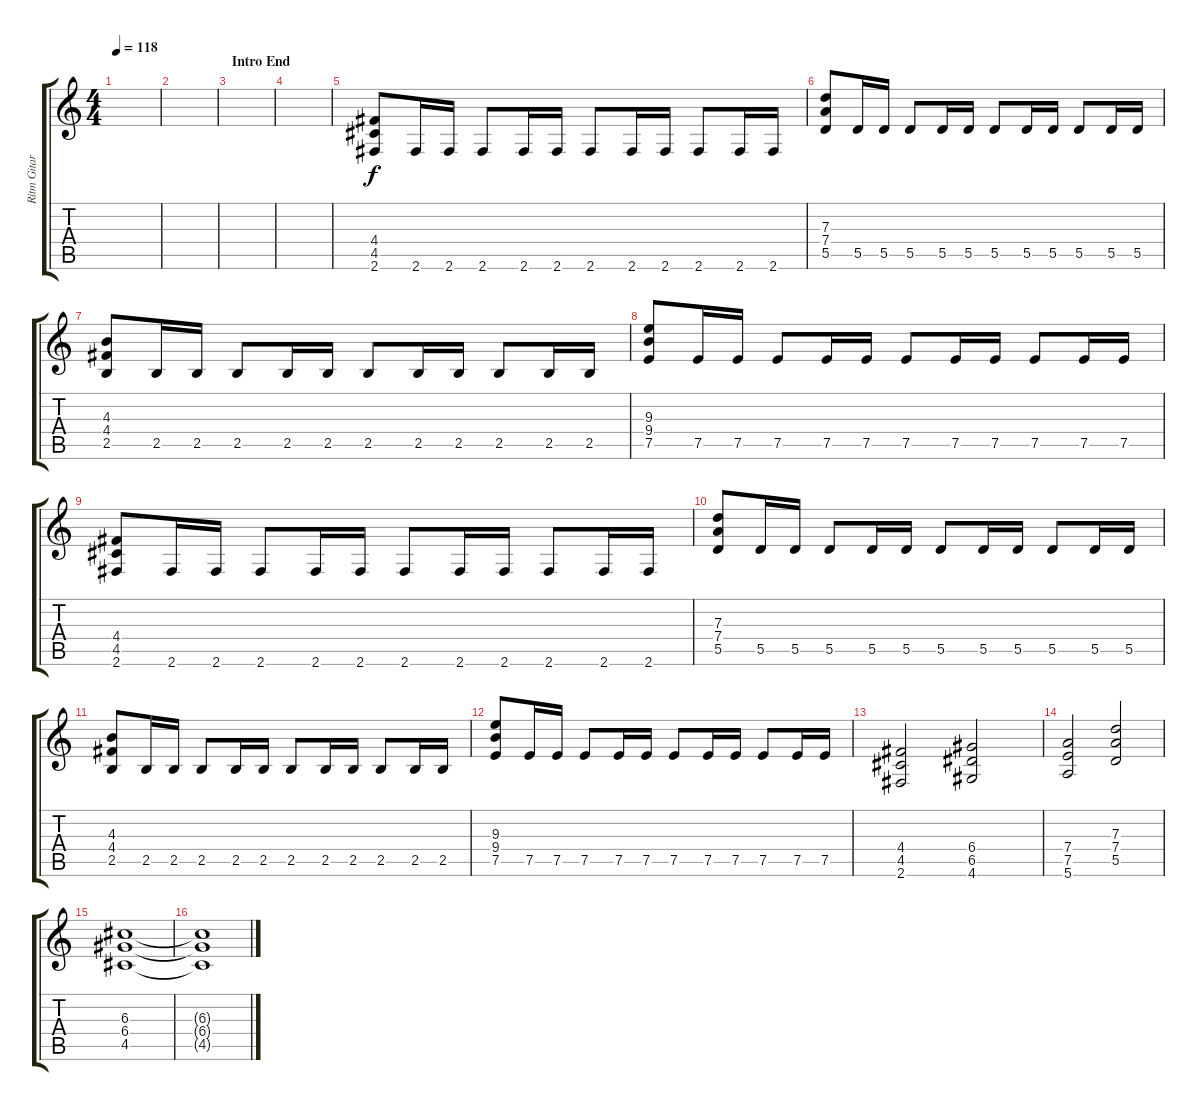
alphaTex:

\track ("Ritm Gitar" "Ritm Gitar") {instrument distortionguitar}
\staff {score tabs}
\tuning (E4 B3 G3 D3 A2 E2) {hide}
\ts (4 4)
\tempo 118
\clef g2
\ks c
|
|
\section ("" "Intro End")
|
|
(4.4 4.5 2.6).8 2.6.16 2.6.16 2.6.8 2.6.16 2.6.16 2.6.8 2.6.16 2.6.16 2.6.8 2.6.16 2.6.16 |
(7.3 7.4 5.5).8 5.5.16 5.5.16 5.5.8 5.5.16 5.5.16 5.5.8 5.5.16 5.5.16 5.5.8 5.5.16 5.5.16 |
(4.3 4.4 2.5).8 2.5.16 2.5.16 2.5.8 2.5.16 2.5.16 2.5.8 2.5.16 2.5.16 2.5.8 2.5.16 2.5.16 |
(9.3 9.4 7.5).8 7.5.16 7.5.16 7.5.8 7.5.16 7.5.16 7.5.8 7.5.16 7.5.16 7.5.8 7.5.16 7.5.16 |
(4.4 4.5 2.6).8 2.6.16 2.6.16 2.6.8 2.6.16 2.6.16 2.6.8 2.6.16 2.6.16 2.6.8 2.6.16 2.6.16 |
(7.3 7.4 5.5).8 5.5.16 5.5.16 5.5.8 5.5.16 5.5.16 5.5.8 5.5.16 5.5.16 5.5.8 5.5.16 5.5.16 |
(4.3 4.4 2.5).8 2.5.16 2.5.16 2.5.8 2.5.16 2.5.16 2.5.8 2.5.16 2.5.16 2.5.8 2.5.16 2.5.16 |
(9.3 9.4 7.5).8 7.5.16 7.5.16 7.5.8 7.5.16 7.5.16 7.5.8 7.5.16 7.5.16 7.5.8 7.5.16 7.5.16 |
(4.4 4.5 2.6).2 (6.4 6.5 4.6).2 |
(7.4 7.5 5.6).2 (7.3 7.4 5.5).2 |
(6.3 6.4 4.5).1 |
(6.3{t} 6.4{t} 4.5{t}).1
